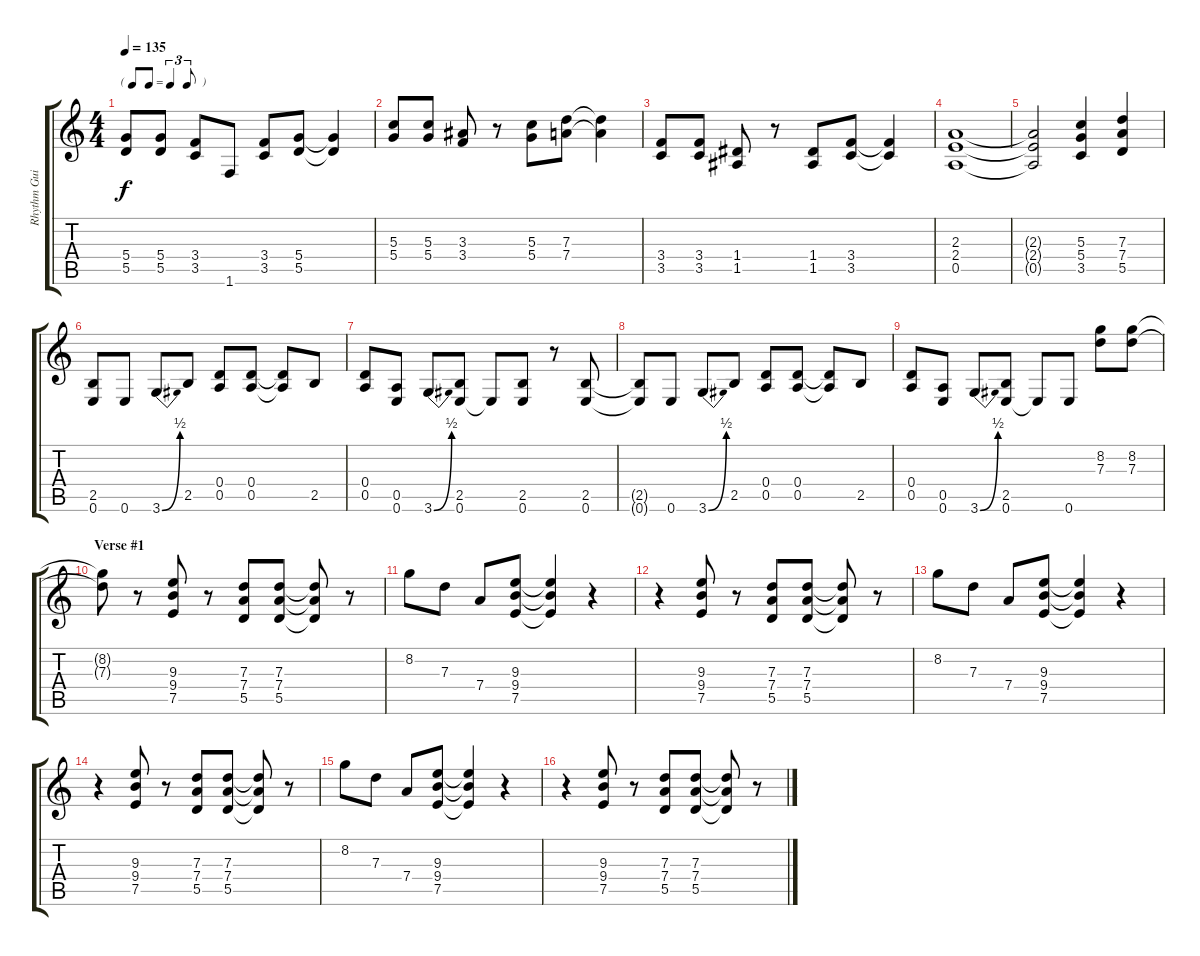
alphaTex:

\track ("Rhythm Guitar" "Rhythm Gui") {instrument overdrivenguitar}
\staff {score tabs}
\tuning (E4 B3 G3 D3 A2 E2) {hide}
\ts (4 4)
\tf triplet8th
\tempo 135
\clef g2
\ks c
(5.4 5.5).8{dy f} (5.4 5.5).8 (3.4 3.5).8 1.6.8 (3.4 3.5).8 (5.4 5.5).8 (5.4{t} 5.5{t}).4 |
(5.3 5.4).8 (5.3 5.4).8 (3.3 3.4).8 r.8 (5.3 5.4).8 (7.3 7.4).8 (7.3{t} 7.4{t}).4 |
(3.4 3.5).8 (3.4 3.5).8 (1.4 1.5).8 r.8 (1.4 1.5).8 (3.4 3.5).8 (3.4{t} 3.5{t}).4 |
(2.3 2.4 0.5).1 |
(2.3{t} 2.4{t} 0.5{t}).2 (5.3 5.4 3.5).4 (7.3 7.4 5.5).4 |
(2.5 0.6).8 0.6.8 3.6{be (bend 0 0 60 2)}.8 2.5.8 (0.4 0.5).8 (0.4 0.5).8 (0.4{t} 0.5{t}).8 2.5.8 |
(0.4 0.5).8 (0.5 0.6).8 3.6{be (bend 0 0 60 2)}.8 (2.5 0.6).8 0.6{t}.8 (2.5 0.6).8 r.8 (2.5 0.6).8 |
(2.5{t} 0.6{t}).8 0.6.8 3.6{be (bend 0 0 60 2)}.8 2.5.8 (0.4 0.5).8 (0.4 0.5).8 (0.4{t} 0.5{t}).8 2.5.8 |
(0.4 0.5).8 (0.5 0.6).8 3.6{be (bend 0 0 60 2)}.8 (2.5 0.6).8 0.6{t}.8 0.6.8 (8.2 7.3).8 (8.2 7.3).8 |
\section ("" "Verse #1")
(8.2{t} 7.3{t}).8 r.8 (9.3 9.4 7.5).8 r.8 (7.3 7.4 5.5).8 (7.3 7.4 5.5).8 (7.3{t} 7.4{t} 5.5{t}).8 r.8 |
8.2.8 7.3.8 7.4.8 (9.3 9.4 7.5).8 (9.3{t} 9.4{t} 7.5{t}).4 r.4 |
r.4 (9.3 9.4 7.5).8 r.8 (7.3 7.4 5.5).8 (7.3 7.4 5.5).8 (7.3{t} 7.4{t} 5.5{t}).8 r.8 |
8.2.8 7.3.8 7.4.8 (9.3 9.4 7.5).8 (9.3{t} 9.4{t} 7.5{t}).4 r.4 |
r.4 (9.3 9.4 7.5).8 r.8 (7.3 7.4 5.5).8 (7.3 7.4 5.5).8 (7.3{t} 7.4{t} 5.5{t}).8 r.8 |
8.2.8 7.3.8 7.4.8 (9.3 9.4 7.5).8 (9.3{t} 9.4{t} 7.5{t}).4 r.4 |
r.4 (9.3 9.4 7.5).8 r.8 (7.3 7.4 5.5).8 (7.3 7.4 5.5).8 (7.3{t} 7.4{t} 5.5{t}).8 r.8
